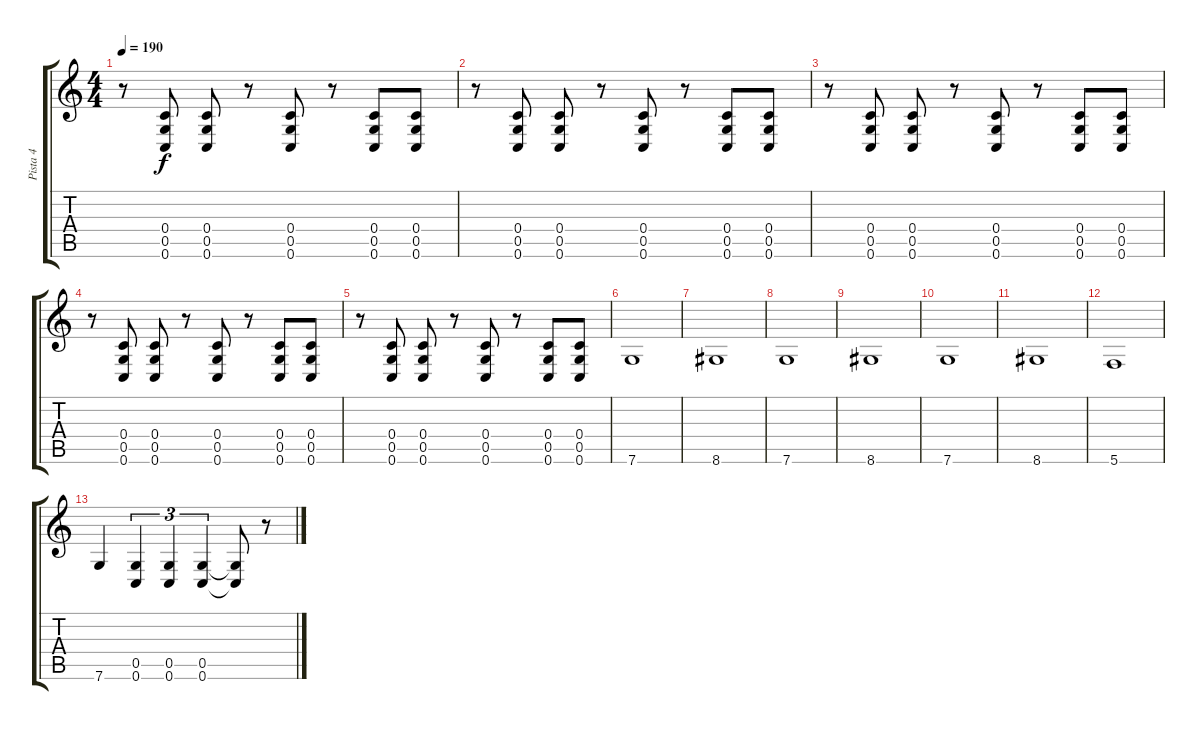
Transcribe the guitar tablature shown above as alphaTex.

\track ("Pista 4" "Pista 4") {instrument distortionguitar}
\staff {score tabs}
\tuning (D4 A3 F3 C3 G2 C2) {hide}
\ts (4 4)
\tempo 190
\clef g2
\ks c
r.8{dy f} (0.4 0.5 0.6).8 (0.4 0.5 0.6).8 r.8 (0.4 0.5 0.6).8 r.8 (0.4 0.5 0.6).8 (0.4 0.5 0.6).8 |
r.8 (0.4 0.5 0.6).8 (0.4 0.5 0.6).8 r.8 (0.4 0.5 0.6).8 r.8 (0.4 0.5 0.6).8 (0.4 0.5 0.6).8 |
r.8 (0.4 0.5 0.6).8 (0.4 0.5 0.6).8 r.8 (0.4 0.5 0.6).8 r.8 (0.4 0.5 0.6).8 (0.4 0.5 0.6).8 |
r.8 (0.4 0.5 0.6).8 (0.4 0.5 0.6).8 r.8 (0.4 0.5 0.6).8 r.8 (0.4 0.5 0.6).8 (0.4 0.5 0.6).8 |
r.8 (0.4 0.5 0.6).8 (0.4 0.5 0.6).8 r.8 (0.4 0.5 0.6).8 r.8 (0.4 0.5 0.6).8 (0.4 0.5 0.6).8 |
7.6.1 |
8.6.1 |
7.6.1 |
8.6.1 |
7.6.1 |
8.6.1 |
5.6.1 |
7.6.4 (0.5 0.6).4{tu (3 2)} (0.5 0.6).4{tu (3 2)} (0.5 0.6).4{tu (3 2)} (0.5{t} 0.6{t}).8 r.8
